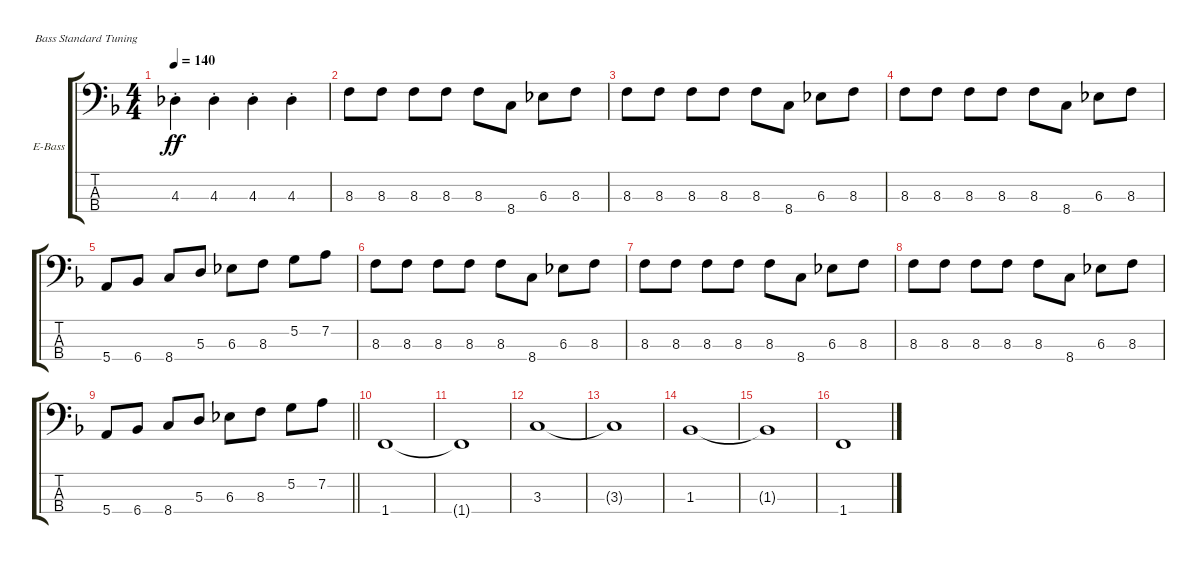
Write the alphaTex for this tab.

\defaultSystemsLayout 4
\bracketExtendMode groupsimilarinstruments
\firstSystemTrackNameOrientation horizontal
\otherSystemsTrackNameOrientation horizontal
\track ("Electric Bass" "E-Bass") {instrument electricbassfinger}
\staff {score tabs}
\tuning (G2 D2 A1 E1)
\ts (4 4)
\tempo 140
\clef f4
\ks f
4.3{st}.4{dy ff} 4.3{st}.4 4.3{st}.4 4.3{st}.4 |
8.3.8 8.3.8 8.3.8 8.3.8 8.3.8 8.4.8 6.3.8 8.3.8 |
8.3.8 8.3.8 8.3.8 8.3.8 8.3.8 8.4.8 6.3.8 8.3.8 |
8.3.8 8.3.8 8.3.8 8.3.8 8.3.8 8.4.8 6.3.8 8.3.8 |
5.4.8 6.4.8 8.4.8 5.3.8 6.3.8 8.3.8 5.2.8 7.2.8 |
8.3.8 8.3.8 8.3.8 8.3.8 8.3.8 8.4.8 6.3.8 8.3.8 |
8.3.8 8.3.8 8.3.8 8.3.8 8.3.8 8.4.8 6.3.8 8.3.8 |
8.3.8 8.3.8 8.3.8 8.3.8 8.3.8 8.4.8 6.3.8 8.3.8 |
\barLineRight lightlight
5.4.8 6.4.8 8.4.8 5.3.8 6.3.8 8.3.8 5.2.8 7.2.8 |
1.4.1 |
1.4{t}.1 |
3.3.1 |
3.3{t}.1 |
1.3.1 |
1.3{t}.1 |
1.4.1
